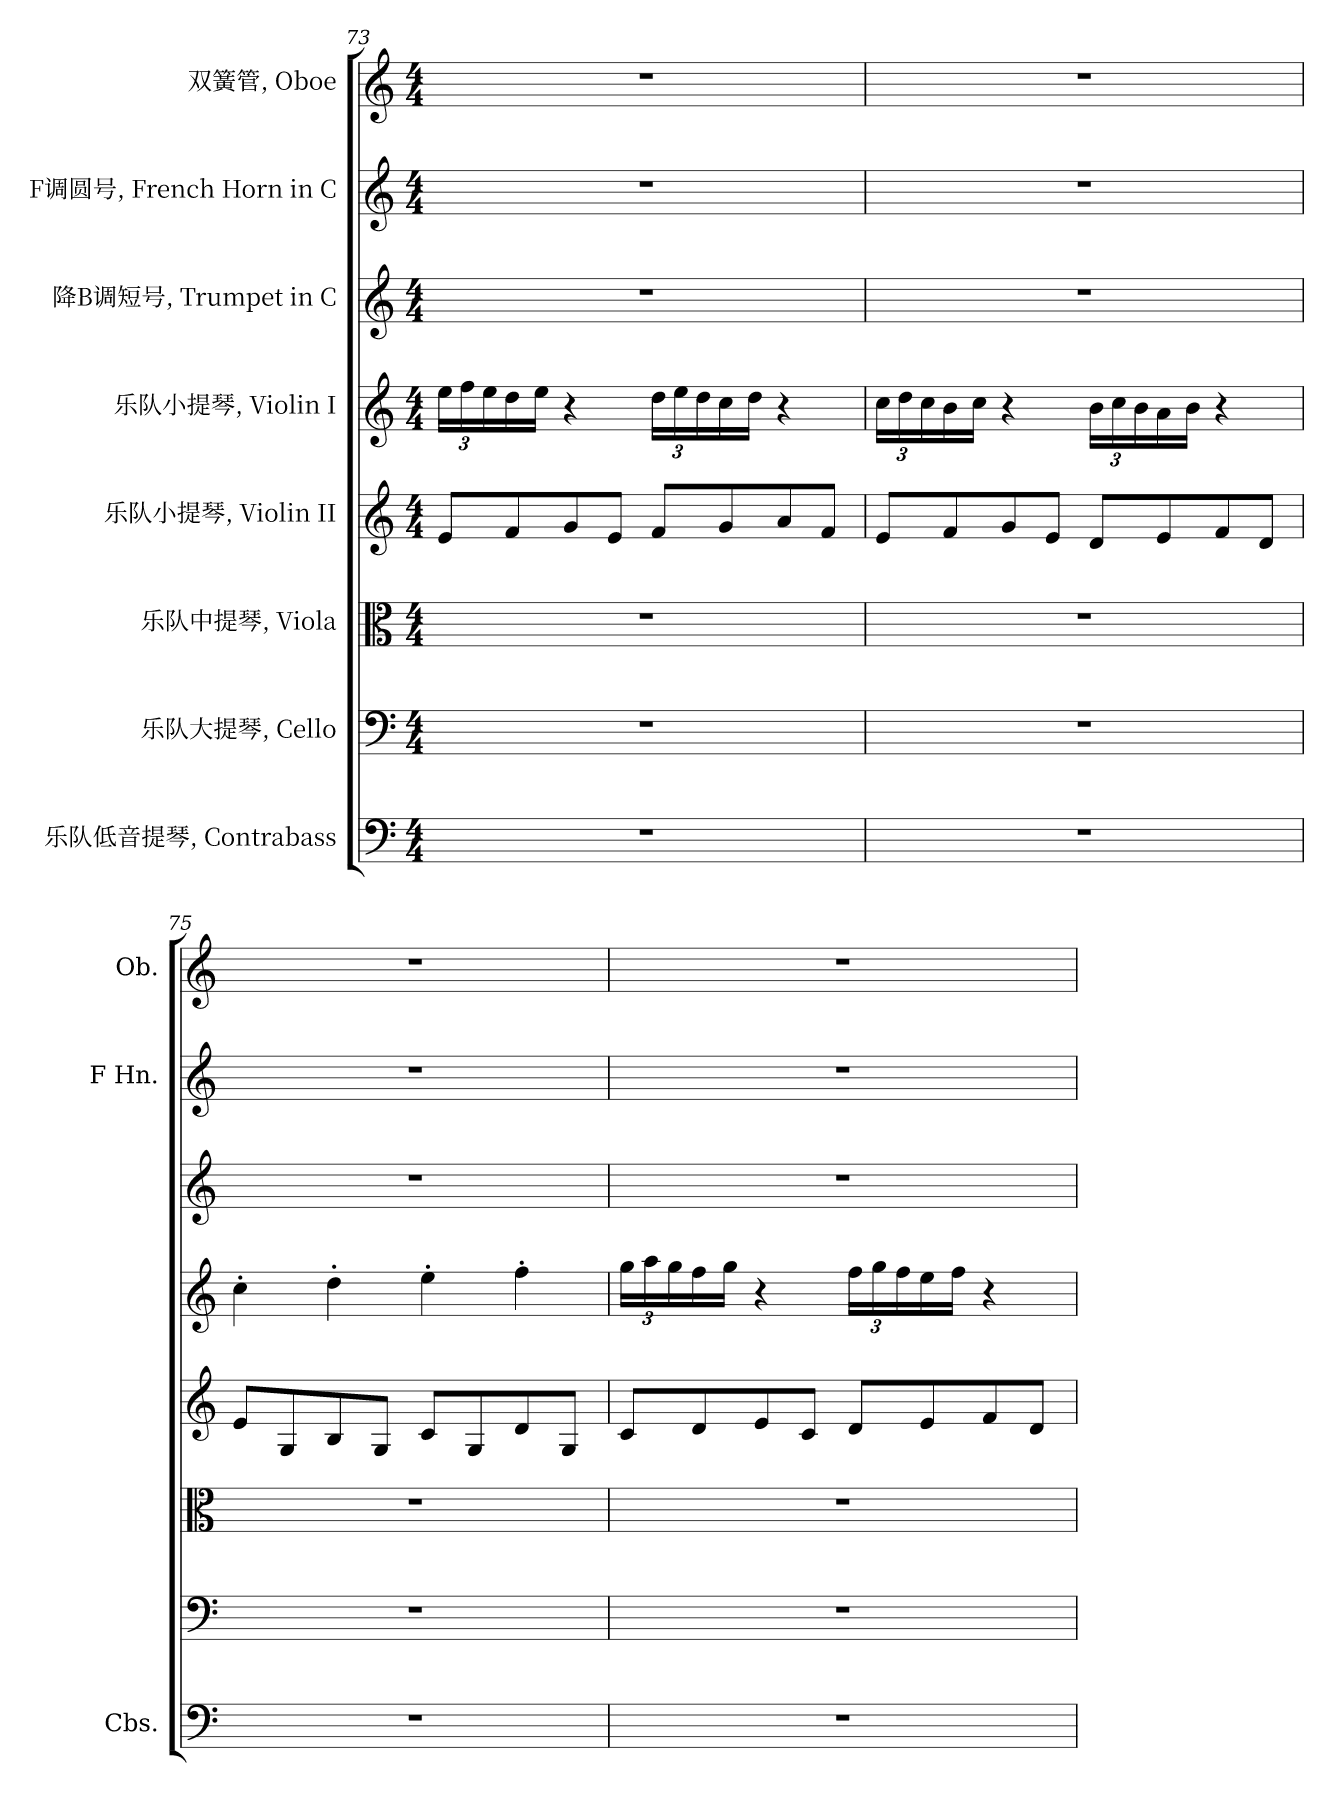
**kern	**kern	**kern	**kern	**kern	**kern	**kern	**kern
*part8	*part7	*part6	*part5	*part4	*part3	*part2	*part1
*staff8	*staff7	*staff6	*staff5	*staff4	*staff3	*staff2	*staff1
*I"乐队低音提琴, Contrabass	*I"乐队大提琴, Cello	*I"乐队中提琴, Viola	*I"乐队小提琴, Violin II	*I"乐队小提琴, Violin I	*I"降B调短号, Trumpet in C	*I"F调圆号, French Horn in C	*I"双簧管, Oboe
*I'Cbs.	*	*	*	*	*	*I'F Hn.	*I'Ob.
*clefF4	*clefF4	*clefC3	*clefG2	*clefG2	*clefG2	*clefG2	*clefG2
*ITrd7c12	*	*	*	*	*ITrd1c2	*ITrd4c7	*
*k[]	*k[]	*k[]	*k[]	*k[]	*k[b-e-]	*k[b-]	*k[]
*M4/4	*M4/4	*M4/4	*M4/4	*M4/4	*M4/4	*M4/4	*M4/4
*	*	*	*	*Xbrackettup	*	*	*
=73	=73	=73	=73	=73	=73	=73	=73
1r	1r	1r	8e/L	24ee\LL	1r	1r	1r
.	.	.	.	24ff\	.	.	.
.	.	.	.	24ee\	.	.	.
.	.	.	8f/	16dd\	.	.	.
.	.	.	.	16ee\JJ	.	.	.
.	.	.	8g/	4r	.	.	.
.	.	.	8e/J	.	.	.	.
.	.	.	8f/L	24dd\LL	.	.	.
.	.	.	.	24ee\	.	.	.
.	.	.	.	24dd\	.	.	.
.	.	.	8g/	16cc\	.	.	.
.	.	.	.	16dd\JJ	.	.	.
.	.	.	8a/	4r	.	.	.
.	.	.	8f/J	.	.	.	.
!!LO:PB:g=z
=74	=74	=74	=74	=74	=74	=74	=74
1r	1r	1r	8e/L	24cc\LL	1r	1r	1r
.	.	.	.	24dd\	.	.	.
.	.	.	.	24cc\	.	.	.
.	.	.	8f/	16b\	.	.	.
.	.	.	.	16cc\JJ	.	.	.
.	.	.	8g/	4r	.	.	.
.	.	.	8e/J	.	.	.	.
.	.	.	8d/L	24b\LL	.	.	.
.	.	.	.	24cc\	.	.	.
.	.	.	.	24b\	.	.	.
.	.	.	8e/	16a\	.	.	.
.	.	.	.	16b\JJ	.	.	.
.	.	.	8f/	4r	.	.	.
.	.	.	8d/J	.	.	.	.
=75	=75	=75	=75	=75	=75	=75	=75
1r	1r	1r	8e/L	4cc'\	1r	1r	1r
.	.	.	8G/	.	.	.	.
.	.	.	8B/	4dd'\	.	.	.
.	.	.	8G/J	.	.	.	.
.	.	.	8c/L	4ee'\	.	.	.
.	.	.	8G/	.	.	.	.
.	.	.	8d/	4ff'\	.	.	.
.	.	.	8G/J	.	.	.	.
=76	=76	=76	=76	=76	=76	=76	=76
1r	1r	1r	8c/L	24gg\LL	1r	1r	1r
.	.	.	.	24aa\	.	.	.
.	.	.	.	24gg\	.	.	.
.	.	.	8d/	16ff\	.	.	.
.	.	.	.	16gg\JJ	.	.	.
.	.	.	8e/	4r	.	.	.
.	.	.	8c/J	.	.	.	.
.	.	.	8d/L	24ff\LL	.	.	.
.	.	.	.	24gg\	.	.	.
.	.	.	.	24ff\	.	.	.
.	.	.	8e/	16ee\	.	.	.
.	.	.	.	16ff\JJ	.	.	.
.	.	.	8f/	4r	.	.	.
.	.	.	8d/J	.	.	.	.
=	=	=	=	=	=	=	=
*-	*-	*-	*-	*-	*-	*-	*-
